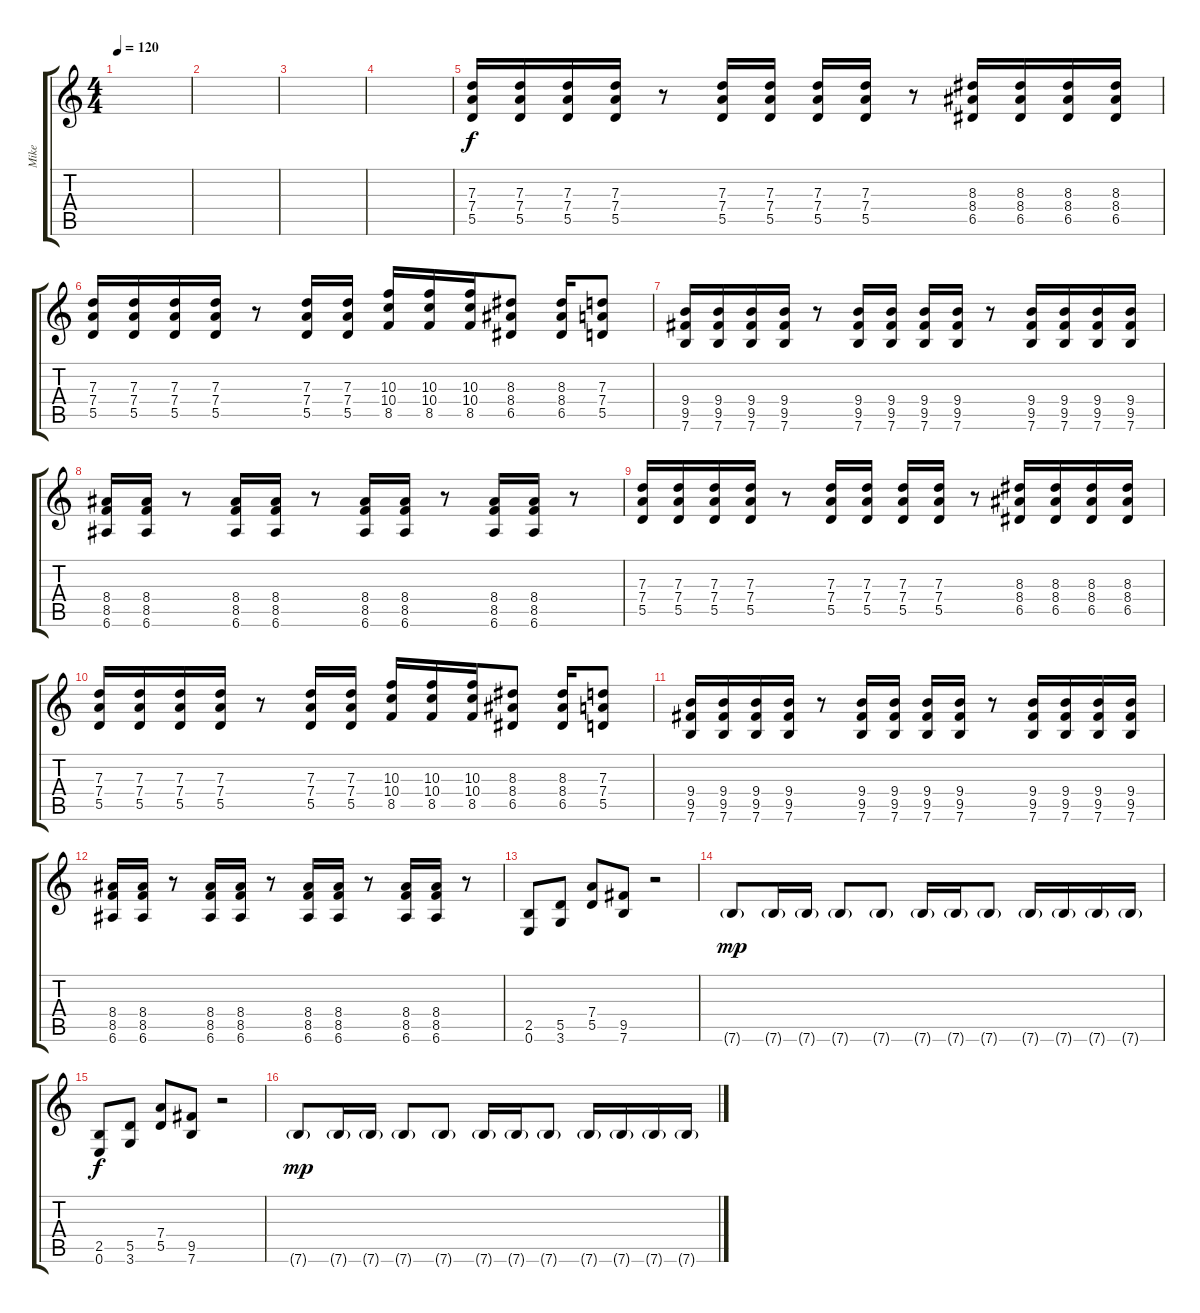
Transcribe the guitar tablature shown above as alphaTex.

\track ("Mike" "Mike") {instrument distortionguitar}
\staff {score tabs}
\tuning (E4 B3 G3 D3 A2 E2) {hide}
\ts (4 4)
\tempo 120
\clef g2
\ks c
|
|
|
|
(7.3 7.4 5.5).16 (7.3 7.4 5.5).16 (7.3 7.4 5.5).16 (7.3 7.4 5.5).16 r.8 (7.3 7.4 5.5).16 (7.3 7.4 5.5).16 (7.3 7.4 5.5).16 (7.3 7.4 5.5).16 r.8 (8.3 8.4 6.5).16 (8.3 8.4 6.5).16 (8.3 8.4 6.5).16 (8.3 8.4 6.5).16 |
(7.3 7.4 5.5).16 (7.3 7.4 5.5).16 (7.3 7.4 5.5).16 (7.3 7.4 5.5).16 r.8 (7.3 7.4 5.5).16 (7.3 7.4 5.5).16 (10.3 10.4 8.5).16 (10.3 10.4 8.5).16 (10.3 10.4 8.5).16 (8.3 8.4 6.5).8 (8.3 8.4 6.5).16 (7.3 7.4 5.5).8 |
(9.4 9.5 7.6).16 (9.4 9.5 7.6).16 (9.4 9.5 7.6).16 (9.4 9.5 7.6).16 r.8 (9.4 9.5 7.6).16 (9.4 9.5 7.6).16 (9.4 9.5 7.6).16 (9.4 9.5 7.6).16 r.8 (9.4 9.5 7.6).16 (9.4 9.5 7.6).16 (9.4 9.5 7.6).16 (9.4 9.5 7.6).16 |
(8.4 8.5 6.6).16 (8.4 8.5 6.6).16 r.8 (8.4 8.5 6.6).16 (8.4 8.5 6.6).16 r.8 (8.4 8.5 6.6).16 (8.4 8.5 6.6).16 r.8 (8.4 8.5 6.6).16 (8.4 8.5 6.6).16 r.8 |
(7.3 7.4 5.5).16 (7.3 7.4 5.5).16 (7.3 7.4 5.5).16 (7.3 7.4 5.5).16 r.8 (7.3 7.4 5.5).16 (7.3 7.4 5.5).16 (7.3 7.4 5.5).16 (7.3 7.4 5.5).16 r.8 (8.3 8.4 6.5).16 (8.3 8.4 6.5).16 (8.3 8.4 6.5).16 (8.3 8.4 6.5).16 |
(7.3 7.4 5.5).16 (7.3 7.4 5.5).16 (7.3 7.4 5.5).16 (7.3 7.4 5.5).16 r.8 (7.3 7.4 5.5).16 (7.3 7.4 5.5).16 (10.3 10.4 8.5).16 (10.3 10.4 8.5).16 (10.3 10.4 8.5).16 (8.3 8.4 6.5).8 (8.3 8.4 6.5).16 (7.3 7.4 5.5).8 |
(9.4 9.5 7.6).16 (9.4 9.5 7.6).16 (9.4 9.5 7.6).16 (9.4 9.5 7.6).16 r.8 (9.4 9.5 7.6).16 (9.4 9.5 7.6).16 (9.4 9.5 7.6).16 (9.4 9.5 7.6).16 r.8 (9.4 9.5 7.6).16 (9.4 9.5 7.6).16 (9.4 9.5 7.6).16 (9.4 9.5 7.6).16 |
(8.4 8.5 6.6).16 (8.4 8.5 6.6).16 r.8 (8.4 8.5 6.6).16 (8.4 8.5 6.6).16 r.8 (8.4 8.5 6.6).16 (8.4 8.5 6.6).16 r.8 (8.4 8.5 6.6).16 (8.4 8.5 6.6).16 r.8 |
(2.5 0.6).8 (5.5 3.6).8 (7.4 5.5).8 (9.5 7.6).8 r.2 |
7.6{g}.8{dy mp} 7.6{g}.16 7.6{g}.16 7.6{g}.8 7.6{g}.8 7.6{g}.16 7.6{g}.16 7.6{g}.8 7.6{g}.16 7.6{g}.16 7.6{g}.16 7.6{g}.16 |
(2.5 0.6).8{dy f} (5.5 3.6).8 (7.4 5.5).8 (9.5 7.6).8 r.2 |
7.6{g}.8{dy mp} 7.6{g}.16 7.6{g}.16 7.6{g}.8 7.6{g}.8 7.6{g}.16 7.6{g}.16 7.6{g}.8 7.6{g}.16 7.6{g}.16 7.6{g}.16 7.6{g}.16
